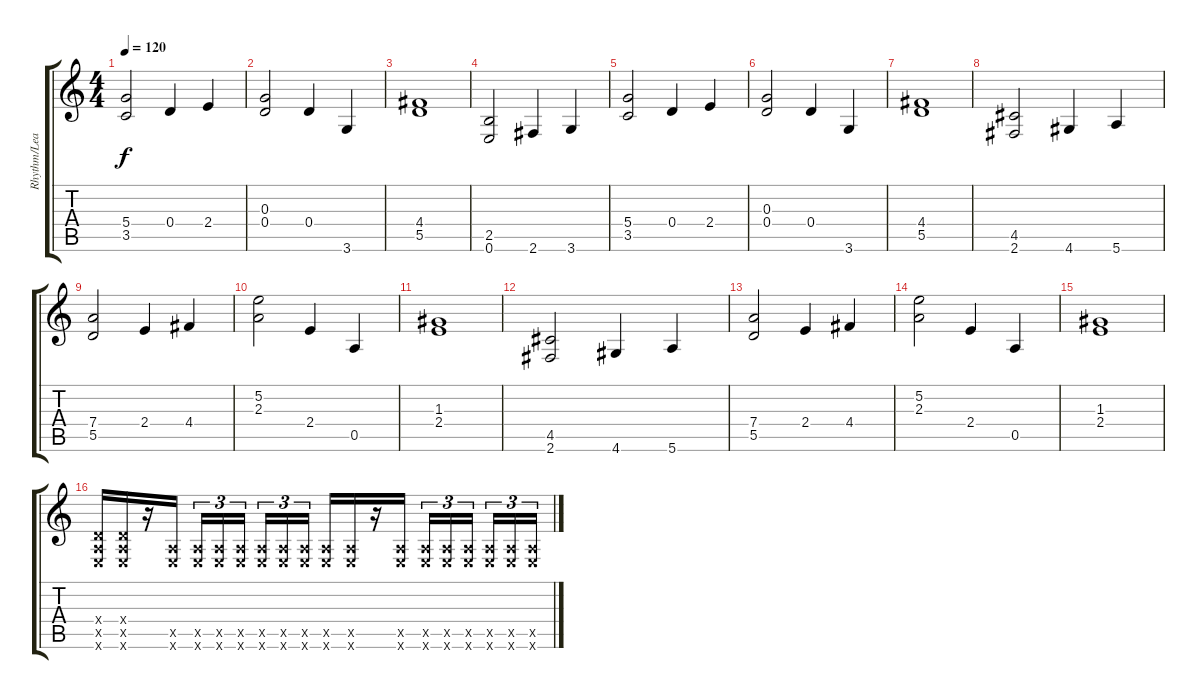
\track ("Rhythm/Lead Guitar" "Rhythm/Lea") {instrument distortionguitar}
\staff {score tabs}
\tuning (E4 B3 G3 D3 A2 E2) {hide}
\ts (4 4)
\tempo 120
\clef g2
\ks c
(5.4 3.5).2{dy f} 0.4.4 2.4.4 |
(0.3 0.4).2 0.4.4 3.6.4 |
(4.4 5.5).1 |
(2.5 0.6).2 2.6.4 3.6.4 |
(5.4 3.5).2 0.4.4 2.4.4 |
(0.3 0.4).2 0.4.4 3.6.4 |
(4.4 5.5).1 |
(4.5 2.6).2 4.6.4 5.6.4 |
(7.4 5.5).2 2.4.4 4.4.4 |
(5.2 2.3).2 2.4.4 0.5.4 |
(1.3 2.4).1 |
(4.5 2.6).2 4.6.4 5.6.4 |
(7.4 5.5).2 2.4.4 4.4.4 |
(5.2 2.3).2 2.4.4 0.5.4 |
(1.3 2.4).1 |
(0.4{x} 0.5{x} 0.6{x}).16 (0.4{x} 0.5{x} 0.6{x}).16 r.16 (0.5{x} 0.6{x}).16 (0.5{x} 0.6{x}).16{tu (3 2)} (0.5{x} 0.6{x}).16{tu (3 2)} (0.5{x} 0.6{x}).16{tu (3 2)} (0.5{x} 0.6{x}).16{tu (3 2)} (0.5{x} 0.6{x}).16{tu (3 2)} (0.5{x} 0.6{x}).16{tu (3 2)} (0.5{x} 0.6{x}).16 (0.5{x} 0.6{x}).16 r.16 (0.5{x} 0.6{x}).16 (0.5{x} 0.6{x}).16{tu (3 2)} (0.5{x} 0.6{x}).16{tu (3 2)} (0.5{x} 0.6{x}).16{tu (3 2)} (0.5{x} 0.6{x}).16{tu (3 2)} (0.5{x} 0.6{x}).16{tu (3 2)} (0.5{x} 0.6{x}).16{tu (3 2)}
